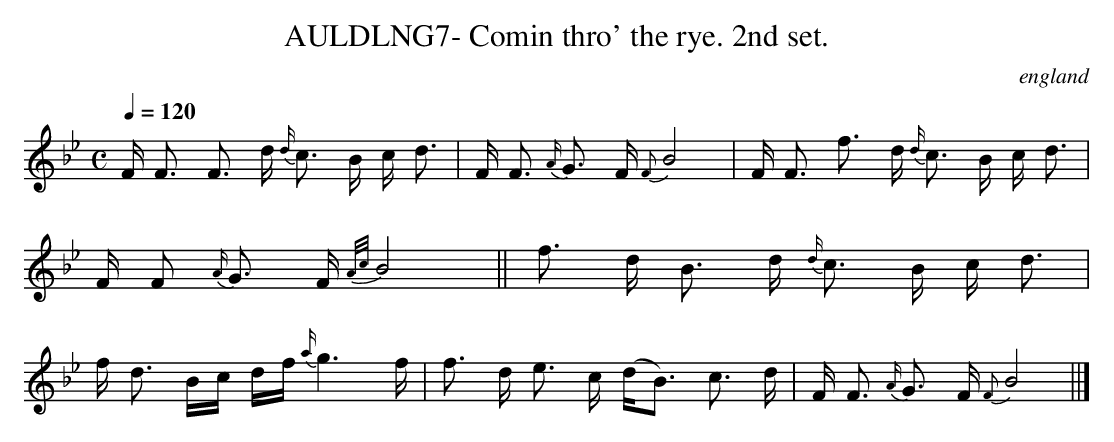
X:1
T:AULDLNG7- Comin thro' the rye. 2nd set.
O:england
Q:1/4=120
L:1/8
M:C
K:Bb
F/ F3/2 F3/2 d/ {d/}c3/2 B/ c/ d3/2|F/ F3/2 {A/}G3/2 F/{F}B4|\
F/ F3/2 f3/2 d/ {d/}c3/2 B/ c/ d3/2|F/ F {A/}G3/2 F/ {A/c/}B4||\
f3/2 d/ B3/2 d/ {d/}c3/2 B/ c/ d3/2|f/ d3/2 B/c/ d/f/ {a/}g3 f/|\
f3/2 d/ e3/2 c/ (d/B3/2) c3/2 d/|F/ F3/2 {A/}G3/2 F/ {F}B4||]
